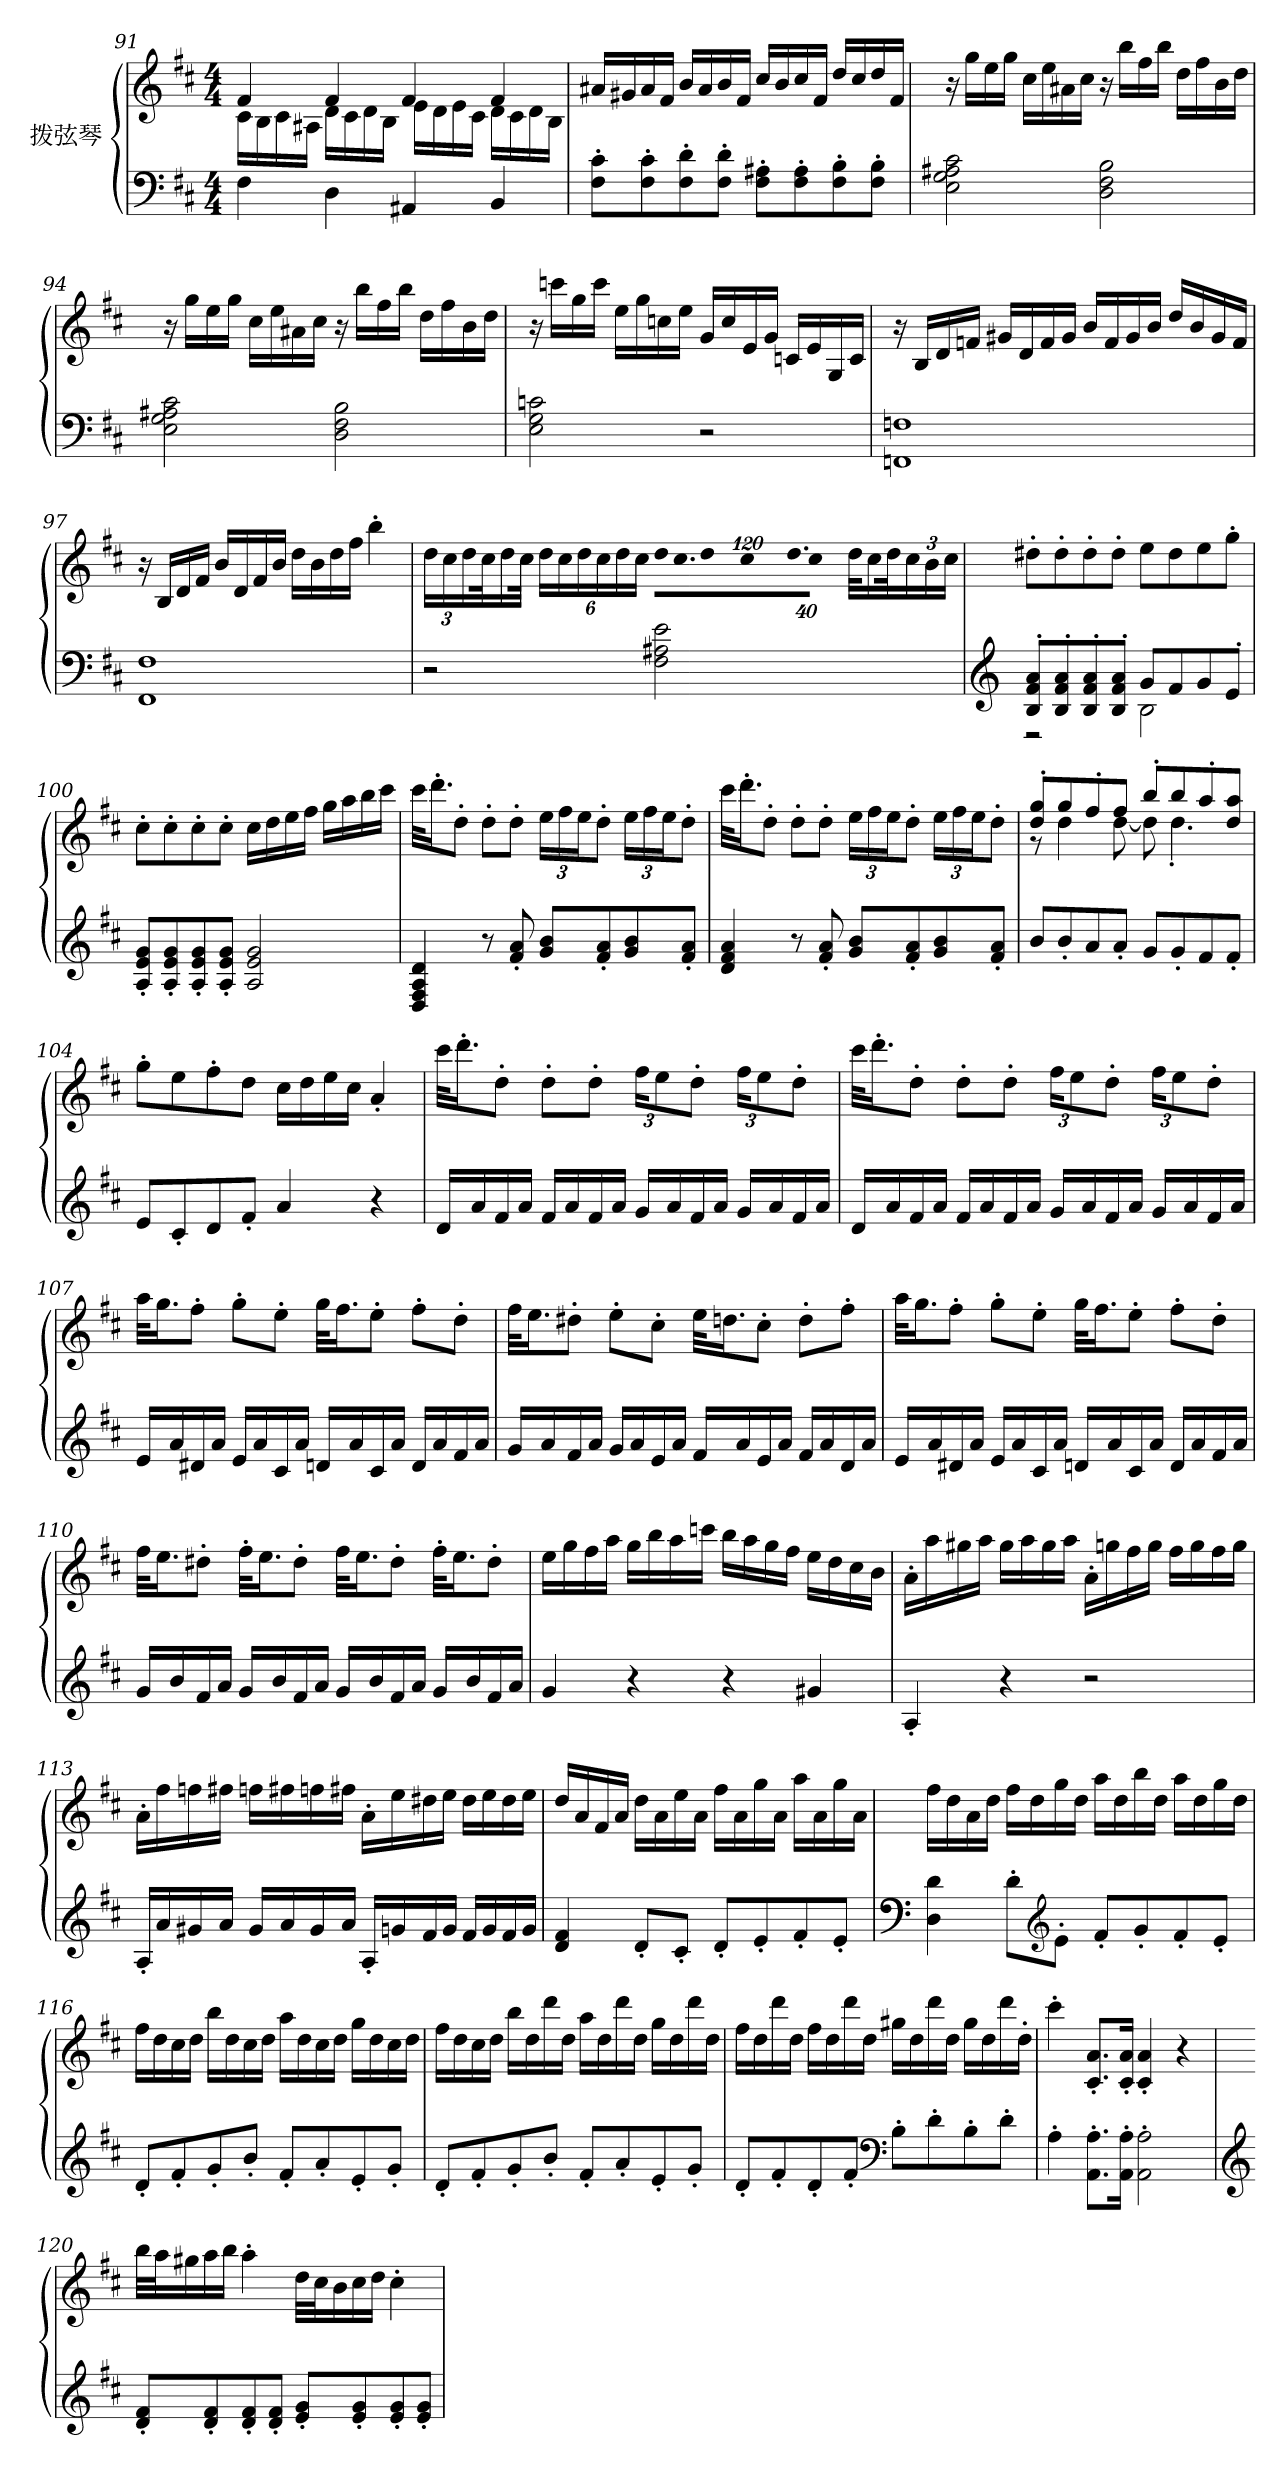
**kern	**kern
*part2	*part1
*staff2	*staff1
*I"拨弦琴	*I"拨弦琴
*clefF4	*clefG2
*k[f#c#]	*k[f#c#]
*M4/4	*M4/4
=91	=91
*	*^
4F#\	4f#/	16c#\LL
.	.	16B\
.	.	16c#\
.	.	16A#X\JJ
4D\	4f#/	16d\LL
.	.	16c#\
.	.	16d\
.	.	16B\JJ
4AA#X/	4f#/	16e\LL
.	.	16d\
.	.	16e\
.	.	16c#\JJ
4BB/	4f#/	16d\LL
.	.	16c#\
.	.	16d\
.	.	16B\JJ
*	*v	*v
!!LO:LB:g=z
=92	=92
8F#\' 8c#\'L	16a#X/LL
.	16g#X/
8F#\' 8c#\'	16a#/
.	16f#/JJ
8F#\' 8d\'	16b/LL
.	16a#/
8F#\' 8d\'J	16b/
.	16f#/JJ
8F#\' 8A#X\'L	16cc#/LL
.	16b/
8F#\' 8A#\'	16cc#/
.	16f#/JJ
8F#\' 8B\'	16dd/LL
.	16cc#/
8F#\' 8B\'J	16dd/
.	16f#/JJ
=93	=93
2E\ 2G\ 2A#X\ 2c#\	16r
.	16gg\LL
.	16ee\
.	16gg\JJ
.	16cc#\LL
.	16ee\
.	16a#X\
.	16cc#\JJ
2D\ 2F#\ 2B\	16r
.	16bb\LL
.	16ff#\
.	16bb\JJ
.	16dd\LL
.	16ff#\
.	16b\
.	16dd\JJ
!!LO:PB:g=z
=94	=94
2E\ 2G\ 2A#X\ 2c#\	16r
.	16gg\LL
.	16ee\
.	16gg\JJ
.	16cc#\LL
.	16ee\
.	16a#X\
.	16cc#\JJ
2D\ 2F#\ 2B\	16r
.	16bb\LL
.	16ff#\
.	16bb\JJ
.	16dd\LL
.	16ff#\
.	16b\
.	16dd\JJ
=95	=95
2E\ 2G\ 2cn\	16r
.	16cccn\LL
.	16gg\
.	16ccc\JJ
.	16ee\LL
.	16gg\
.	16ccn\
.	16ee\JJ
2r	16g/LL
.	16cc/
.	16e/
.	16g/JJ
.	16cn/LL
.	16e/
.	16G/
.	16c/JJ
!!LO:LB:g=z
=96	=96
1FFn 1Fn	16r
.	16B/LL
.	16d/
.	16fn/JJ
.	16g#X/LL
.	16d/
.	16f/
.	16g#/JJ
.	16b/LL
.	16f/
.	16g#/
.	16b/JJ
.	16dd/LL
.	16b/
.	16g#/
.	16f/JJ
=97	=97
1FF# 1F#	16r
.	16B/LL
.	16d/
.	16f#/JJ
.	16b/LL
.	16d/
.	16f#/
.	16b/JJ
.	16dd\LL
.	16b\
.	16dd\
.	16ff#\JJ
.	4bb'\
!!LO:LB:g=z
=98	=98
*	*Xbrackettup
2r	24dd\LL
.	24cc#\
.	24dd\
.	32cc#\K
.	16dd\
.	32cc#\JJk
.	24dd\LL
.	24cc#\
.	24dd\
.	24cc#\
.	24dd\
.	24cc#\JJ
!	!LO:N:vis=32
2F#\ 2A#X\ 2e\	640%23dd\LLL
!	!LO:N:vis=32.
.	1920%103cc#\
!	!LO:N:vis=32
.	640%23dd\
!	!LO:N:vis=32
.	640%23cc#\
!	!LO:N:vis=32.
.	1920%103dd\
!	!LO:N:vis=32
.	640%23cc#\JJJ
.	32dd\KLL
.	16cc#\
.	32dd\K
.	24cc#\
.	24b\
.	24cc#\JJ
960ryy	.
=99	=99
*clefG2	*
*^	*
8B/' 8f#/' 8a/'L	2r	8dd#X'\L
8B/' 8f#/' 8a/'	.	8dd#'\
8B/' 8f#/' 8a/'	.	8dd#'\
8B/' 8f#/' 8a/'J	.	8dd#'\J
8g/L	2B\	8ee\L
8f#/	.	8dd#\
8g/	.	8ee\
8e'/J	.	8gg'\J
*v	*v	*
!!LO:LB:g=z
=100	=100
8A/' 8e/' 8g/'L	8cc#'\L
8A/' 8e/' 8g/'	8cc#'\
8A/' 8e/' 8g/'	8cc#'\
8A/' 8e/' 8g/'J	8cc#'\J
2A/ 2e/ 2g/	16cc#\LL
.	16dd\
.	16ee\
.	16ff#\JJ
.	16gg\LL
.	16aa\
.	16bb\
.	16ccc#\JJ
=101	=101
4D/ 4F#/ 4A/ 4d/	32ccc#\KLL
.	16.ddd'\J
.	8dd'\J
8r	8dd'\L
8f#/' 8a/'	8dd'\J
8g/ 8b/L	24ee\LL
.	24ff#\
.	24ee\J
8f#/' 8a/'	8dd'\J
8g/ 8b/	24ee\LL
.	24ff#\
.	24ee\J
8f#/' 8a/'J	8dd'\J
=102	=102
4d/ 4f#/ 4a/	32ccc#\KLL
.	16.ddd'\J
.	8dd'\J
8r	8dd'\L
8f#/' 8a/'	8dd'\J
8g/ 8b/L	24ee\LL
.	24ff#\
.	24ee\J
8f#/' 8a/'	8dd'\J
8g/ 8b/	24ee\LL
.	24ff#\
.	24ee\J
8f#/' 8a/'J	8dd'\J
!!LO:LB:g=z
=103	=103
*	*^
8b/L	8dd/' 8gg/'L	8r
8b'/	8gg/	4dd\
8a/	8ff#'/	.
8a'/J	8ff#/J	[8dd\
8g/L	8bb'/L	8dd\]
8g'/	8bb/	4.dd'\
8f#/	8aa'/	.
8f#'/J	8dd/ 8aa/J	.
*	*v	*v
=104	=104
8e/L	8gg'\L
8c#'/	8ee\
8d/	8ff#'\
8f#'/J	8dd\J
4a/	16cc#\LL
.	16dd\
.	16ee\
.	16cc#\JJ
4r	4a'/
=105	=105
16d/LL	32ccc#\KLL
.	16.ddd'\J
16a/	.
16f#/	8dd'\J
16a/JJ	.
16f#/LL	8dd'\L
16a/	.
16f#/	8dd'\J
16a/JJ	.
16g/LL	24ff#\KL
.	12ee\
16a/	.
16f#/	8dd'\J
16a/JJ	.
16g/LL	24ff#\KL
.	12ee\
16a/	.
16f#/	8dd'\J
16a/JJ	.
!!LO:LB:g=z
=106	=106
16d/LL	32ccc#\KLL
.	16.ddd'\J
16a/	.
16f#/	8dd'\J
16a/JJ	.
16f#/LL	8dd'\L
16a/	.
16f#/	8dd'\J
16a/JJ	.
16g/LL	24ff#\KL
.	12ee\
16a/	.
16f#/	8dd'\J
16a/JJ	.
16g/LL	24ff#\KL
.	12ee\
16a/	.
16f#/	8dd'\J
16a/JJ	.
=107	=107
16e/LL	32aa\KLL
.	16.gg\J
16a/	.
16d#X/	8ff#'\J
16a/JJ	.
16e/LL	8gg'\L
16a/	.
16c#/	8ee'\J
16a/JJ	.
16dn/LL	32gg\KLL
.	16.ff#\J
16a/	.
16c#/	8ee'\J
16a/JJ	.
16d/LL	8ff#'\L
16a/	.
16f#/	8dd'\J
16a/JJ	.
!!LO:PB:g=z
=108	=108
16g/LL	32ff#\KLL
.	16.ee\J
16a/	.
16f#/	8dd#X'\J
16a/JJ	.
16g/LL	8ee'\L
16a/	.
16e/	8cc#'\J
16a/JJ	.
16f#/LL	32ee\KLL
.	16.ddn\J
16a/	.
16e/	8cc#'\J
16a/JJ	.
16f#/LL	8dd'\L
16a/	.
16d/	8ff#'\J
16a/JJ	.
=109	=109
16e/LL	32aa\KLL
.	16.gg\J
16a/	.
16d#X/	8ff#'\J
16a/JJ	.
16e/LL	8gg'\L
16a/	.
16c#/	8ee'\J
16a/JJ	.
16dn/LL	32gg\KLL
.	16.ff#\J
16a/	.
16c#/	8ee'\J
16a/JJ	.
16d/LL	8ff#'\L
16a/	.
16f#/	8dd'\J
16a/JJ	.
!!LO:LB:g=z
=110	=110
16g/LL	32ff#\KLL
.	16.ee\J
16b/	.
16f#/	8dd#X'\J
16a/JJ	.
16g/LL	32ff#'\KLL
.	16.ee\J
16b/	.
16f#/	8dd#'\J
16a/JJ	.
16g/LL	32ff#\KLL
.	16.ee\J
16b/	.
16f#/	8dd#'\J
16a/JJ	.
16g/LL	32ff#'\KLL
.	16.ee\J
16b/	.
16f#/	8dd#'\J
16a/JJ	.
=111	=111
4g/	16ee\LL
.	16gg\
.	16ff#\
.	16aa\JJ
4r	16gg\LL
.	16bb\
.	16aa\
.	16cccn\JJ
4r	16bb\LL
.	16aa\
.	16gg\
.	16ff#\JJ
4g#X/	16ee\LL
.	16dd\
.	16cc#\
.	16b\JJ
!!LO:LB:g=z
=112	=112
4A'/	16a'\LL
.	16aa\
.	16gg#X\
.	16aa\JJ
4r	16gg#\LL
.	16aa\
.	16gg#\
.	16aa\JJ
2r	16a'\LL
.	16ggn\
.	16ff#\
.	16gg\JJ
.	16ff#\LL
.	16gg\
.	16ff#\
.	16gg\JJ
=113	=113
16A'/LL	16a'\LL
16a/	16ff#\
16g#X/	16ffn\
16a/JJ	16ff#X\JJ
16g#/LL	16ffn\LL
16a/	16ff#X\
16g#/	16ffn\
16a/JJ	16ff#X\JJ
16A'/LL	16a'\LL
16gn/	16ee\
16f#/	16dd#X\
16g/JJ	16ee\JJ
16f#/LL	16dd#\LL
16g/	16ee\
16f#/	16dd#\
16g/JJ	16ee\JJ
!!LO:LB:g=z
=114	=114
4d/ 4f#/	16dd/LL
.	16a/
.	16f#/
.	16a/JJ
8d'/L	16dd\LL
.	16a\
8c#'/J	16ee\
.	16a\JJ
8d'/L	16ff#\LL
.	16a\
8e'/	16gg\
.	16a\JJ
8f#'/	16aa\LL
.	16a\
8e'/J	16gg\
.	16a\JJ
=115	=115
*clefF4	*
4D\ 4d\	16ff#\LL
.	16dd\
.	16a\
.	16dd\JJ
8d'\L	16ff#\LL
.	16dd\
*clefG2	*
8e'\J	16gg\
.	16dd\JJ
8f#'/L	16aa\LL
.	16dd\
8g'/	16bb\
.	16dd\JJ
8f#'/	16aa\LL
.	16dd\
8e'/J	16gg\
.	16dd\JJ
!!LO:LB:g=z
=116	=116
8d'/L	16ff#\LL
.	16dd\
8f#'/	16cc#\
.	16dd\JJ
8g'/	16bb\LL
.	16dd\
8b'/J	16cc#\
.	16dd\JJ
8f#'/L	16aa\LL
.	16dd\
8a'/	16cc#\
.	16dd\JJ
8e'/	16gg\LL
.	16dd\
8g'/J	16cc#\
.	16dd\JJ
=117	=117
8d'/L	16ff#\LL
.	16dd\
8f#'/	16cc#\
.	16dd\JJ
8g'/	16bb\LL
.	16dd\
8b'/J	16ddd\
.	16dd\JJ
8f#'/L	16aa\LL
.	16dd\
8a'/	16ddd\
.	16dd\JJ
8e'/	16gg\LL
.	16dd\
8g'/J	16ddd\
.	16dd\JJ
!!LO:LB:g=z
=118	=118
8d'/L	16ff#\LL
.	16dd\
8f#'/	16ddd\
.	16dd\JJ
8d'/	16ff#\LL
.	16dd\
8f#'/J	16ddd\
.	16dd\JJ
*clefF4	*
8B'\L	16gg#X\LL
.	16dd\
8d'\	16ddd\
.	16dd\JJ
8B'\	16gg#\LL
.	16dd\
8d'\J	16ddd\
.	16dd'\JJ
=119	=119
4A'\	4ccc#'\
8.AA\' 8.A\'L	8.c#/' 8.a/'L
16AA\' 16A\'Jk	16c#/' 16a/'Jk
2AA\' 2A\'	4c#/' 4a/'
.	4r
=120	=120
*clefG2	*
8d/' 8f#/'L	32bb\LLL
.	32aa\J
.	16gg#X\
8d/' 8f#/'	16aa\
.	16bb\JJ
8d/' 8f#/'	4aa'\
8d/' 8f#/'J	.
8e/' 8g/'L	32dd\LLL
.	32cc#\J
.	16b\
8e/' 8g/'	16cc#\
.	16dd\JJ
8e/' 8g/'	4cc#'\
8e/' 8g/'J	.
=	=
*-	*-
